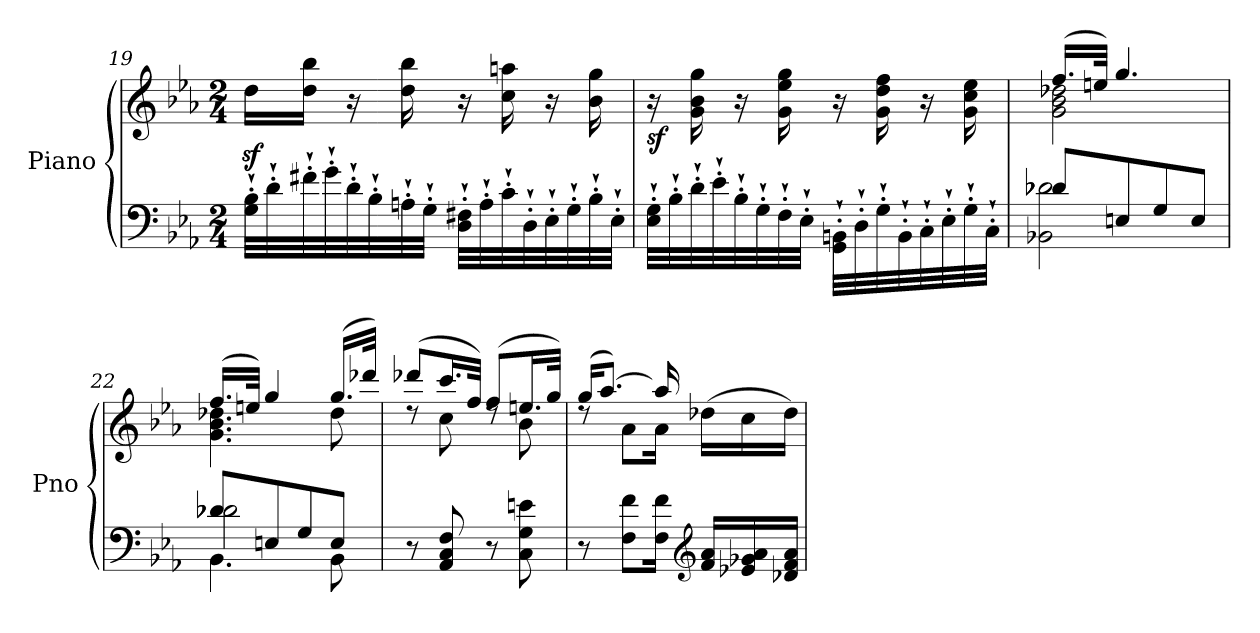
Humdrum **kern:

**kern	**kern	**dynam
*part1	*part1	*part1
*staff2	*staff1	*staff1/2
*I"Piano	*	*
*I'Pno	*	*
!!LO:LB:g=z
*clefF4	*clefG2	*
*k[b-e-a-]	*k[b-e-a-]	*
*M2/4	*M2/4	*
=19	=19	=19
32G\`' 32B-\`'LLL	16ddz<\LL	.
32d`'\	.	.
32f#X`'\	16dd\ 16bb-\JJ	.
32g`'\	.	.
32d`'\	16r	.
32B-`'\	.	.
!	!	!LO:DY:b
32An`'\	16dd\ 16bb-\	other-dynamics
32G`'\JJJ	.	.
32D\`' 32F#X\`'LLL	16r	.
32A`'\	.	.
32c`'\	16cc\ 16aan\	.
32D`'\	.	.
32E-`'\	16r	.
32G`'\	.	.
32B-`'\	16b-\ 16gg\	.
32E-`'\JJJ	.	.
=20	=20	=20
!	!	!LO:DY:b
32E-\`' 32G\`'LLL	16r	sf
32B-`'\	.	.
32d`'\	16g\ 16b-\ 16gg\	.
32e-`'\	.	.
!	!	!LO:DY:b
32B-`'\	16r	other-dynamics
32G`'\	.	.
32F`'\	16g\ 16ee-\ 16gg\	.
32E-`'\JJJ	.	.
32GG\`' 32BBn\`'LLL	16r	.
32D`'\	.	.
32G`'\	16g\ 16dd\ 16ff\	.
32BB`'\	.	.
32C`'\	16r	.
32E-`'\	.	.
32G`'\	16g\ 16cc\ 16ee-\	.
32C`'\JJJ	.	.
=21	=21	=21
*^	*^	*
8d-X/L	2BB-X\ 2d-\	(16.ff/LL	2g\ 2b-\ 2dd-X\	.
.	.	32een/JJk)	.	.
8En/	.	4.gg/	.	.
8G/	.	.	.	.
8E/J	.	.	.	.
!!LO:LB:g=z	!!
=22	=22	=22	=22	=22
*	*^	*	*	*
8d-X/L	2d-\	4.BB-\	(16.ff/LL	4.g\ 4.b-\ 4.dd-X\	.
.	.	.	32een/JJk)	.	.
8En/	.	.	4gg/	.	.
8G/	.	.	.	.	.
8E/J	.	8BB-\	(16.gg/LL	8dd-\	.
.	.	.	32ddd-X/JJk)	.	.
*v	*v	*v	*	*	*
=23	=23	=23	=23
8r	(8ddd-X/L	8rdd	.
8AA-/ 8C/ 8F/	16.ccc/L	8cc\	.
.	32ff/JJk)	.	.
8r	(8ff/L	8rdd	.
8C\ 8G\ 8en\	16.een/L	8b-\	.
.	32gg/JJk)	.	.
=24	=24	=24	=24
8r	(>16gg/KL	8rdd	.
.	[8.aa-/J)	.	.
8F\ 8f\L	.	8a-\L	.
16F\ 16f\Jk	16aa-/]	16a-\Jk	.
*clefG2	*	*	*
!	!	!	!LO:DY:b
16f/ 16a-/LL	(>16dd-X\LL	8.ryy	other-dynamics
16e-X/ 16g-X/ 16a-/	16cc\	.	.
16d-X/ 16f/ 16a-/JJ	16dd-\JJ)	.	.
*	*v	*v	*
=	=	=
*-	*-	*-
